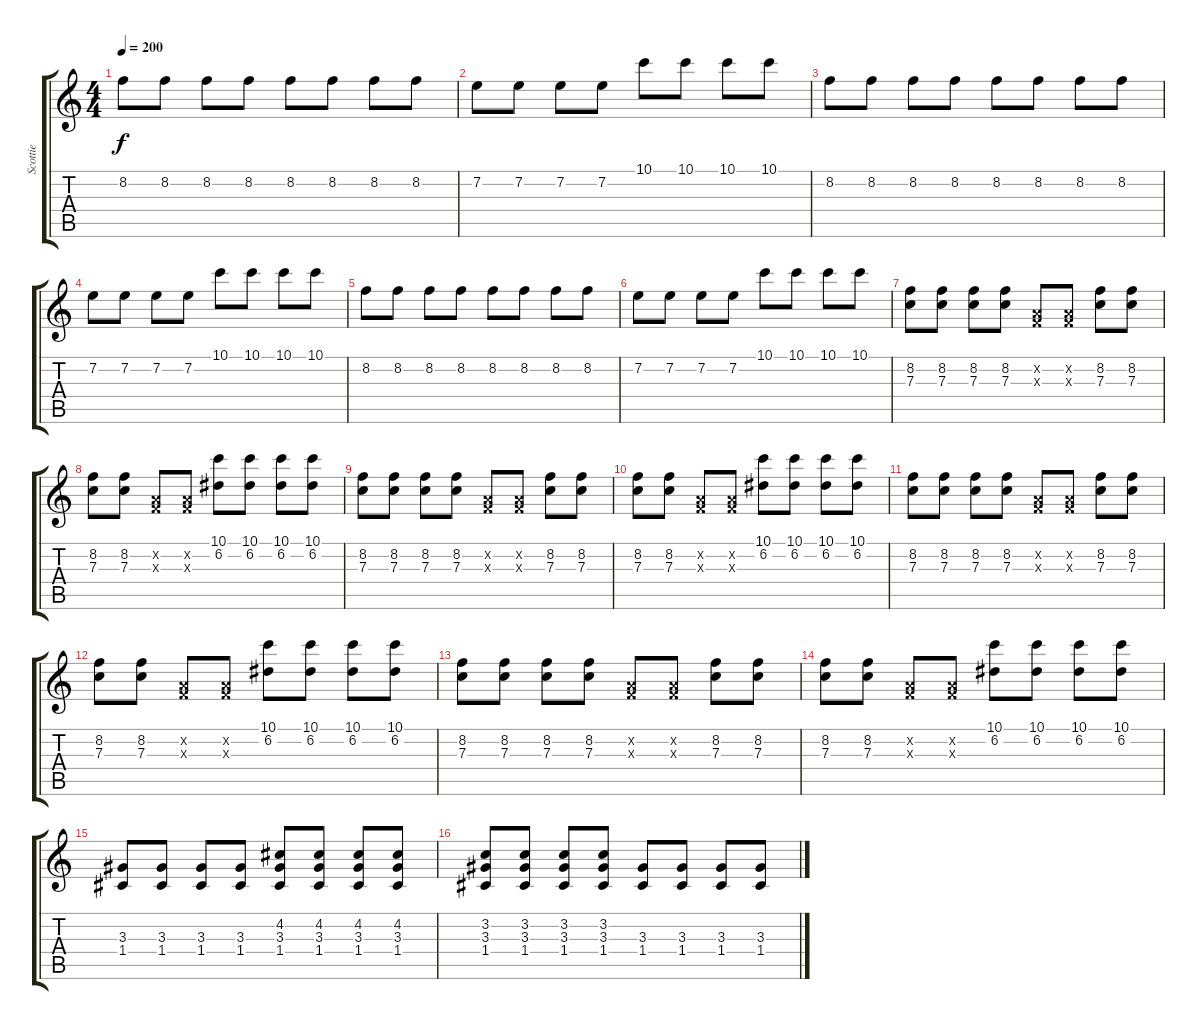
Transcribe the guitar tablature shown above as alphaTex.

\track ("Scottie" "Scottie") {instrument distortionguitar}
\staff {score tabs}
\tuning (D4 A3 F3 C3 G2 C2) {hide}
\ts (4 4)
\tempo 200
\clef g2
\ks c
8.2.8{dy f} 8.2.8 8.2.8 8.2.8 8.2.8 8.2.8 8.2.8 8.2.8 |
7.2.8 7.2.8 7.2.8 7.2.8 10.1.8 10.1.8 10.1.8 10.1.8 |
8.2.8 8.2.8 8.2.8 8.2.8 8.2.8 8.2.8 8.2.8 8.2.8 |
7.2.8 7.2.8 7.2.8 7.2.8 10.1.8 10.1.8 10.1.8 10.1.8 |
8.2.8 8.2.8 8.2.8 8.2.8 8.2.8 8.2.8 8.2.8 8.2.8 |
7.2.8 7.2.8 7.2.8 7.2.8 10.1.8 10.1.8 10.1.8 10.1.8 |
(8.2 7.3).8 (8.2 7.3).8 (8.2 7.3).8 (8.2 7.3).8 (0.2{x} 0.3{x}).8 (0.2{x} 0.3{x}).8 (8.2 7.3).8 (8.2 7.3).8 |
(8.2 7.3).8 (8.2 7.3).8 (0.2{x} 0.3{x}).8 (0.2{x} 0.3{x}).8 (10.1 6.2).8 (10.1 6.2).8 (10.1 6.2).8 (10.1 6.2).8 |
(8.2 7.3).8 (8.2 7.3).8 (8.2 7.3).8 (8.2 7.3).8 (0.2{x} 0.3{x}).8 (0.2{x} 0.3{x}).8 (8.2 7.3).8 (8.2 7.3).8 |
(8.2 7.3).8 (8.2 7.3).8 (0.2{x} 0.3{x}).8 (0.2{x} 0.3{x}).8 (10.1 6.2).8 (10.1 6.2).8 (10.1 6.2).8 (10.1 6.2).8 |
(8.2 7.3).8 (8.2 7.3).8 (8.2 7.3).8 (8.2 7.3).8 (0.2{x} 0.3{x}).8 (0.2{x} 0.3{x}).8 (8.2 7.3).8 (8.2 7.3).8 |
(8.2 7.3).8 (8.2 7.3).8 (0.2{x} 0.3{x}).8 (0.2{x} 0.3{x}).8 (10.1 6.2).8 (10.1 6.2).8 (10.1 6.2).8 (10.1 6.2).8 |
(8.2 7.3).8 (8.2 7.3).8 (8.2 7.3).8 (8.2 7.3).8 (0.2{x} 0.3{x}).8 (0.2{x} 0.3{x}).8 (8.2 7.3).8 (8.2 7.3).8 |
(8.2 7.3).8 (8.2 7.3).8 (0.2{x} 0.3{x}).8 (0.2{x} 0.3{x}).8 (10.1 6.2).8 (10.1 6.2).8 (10.1 6.2).8 (10.1 6.2).8 |
(3.3 1.4).8 (3.3 1.4).8 (3.3 1.4).8 (3.3 1.4).8 (4.2 3.3 1.4).8 (4.2 3.3 1.4).8 (4.2 3.3 1.4).8 (4.2 3.3 1.4).8 |
(3.2 3.3 1.4).8 (3.2 3.3 1.4).8 (3.2 3.3 1.4).8 (3.2 3.3 1.4).8 (3.3 1.4).8 (3.3 1.4).8 (3.3 1.4).8 (3.3 1.4).8
